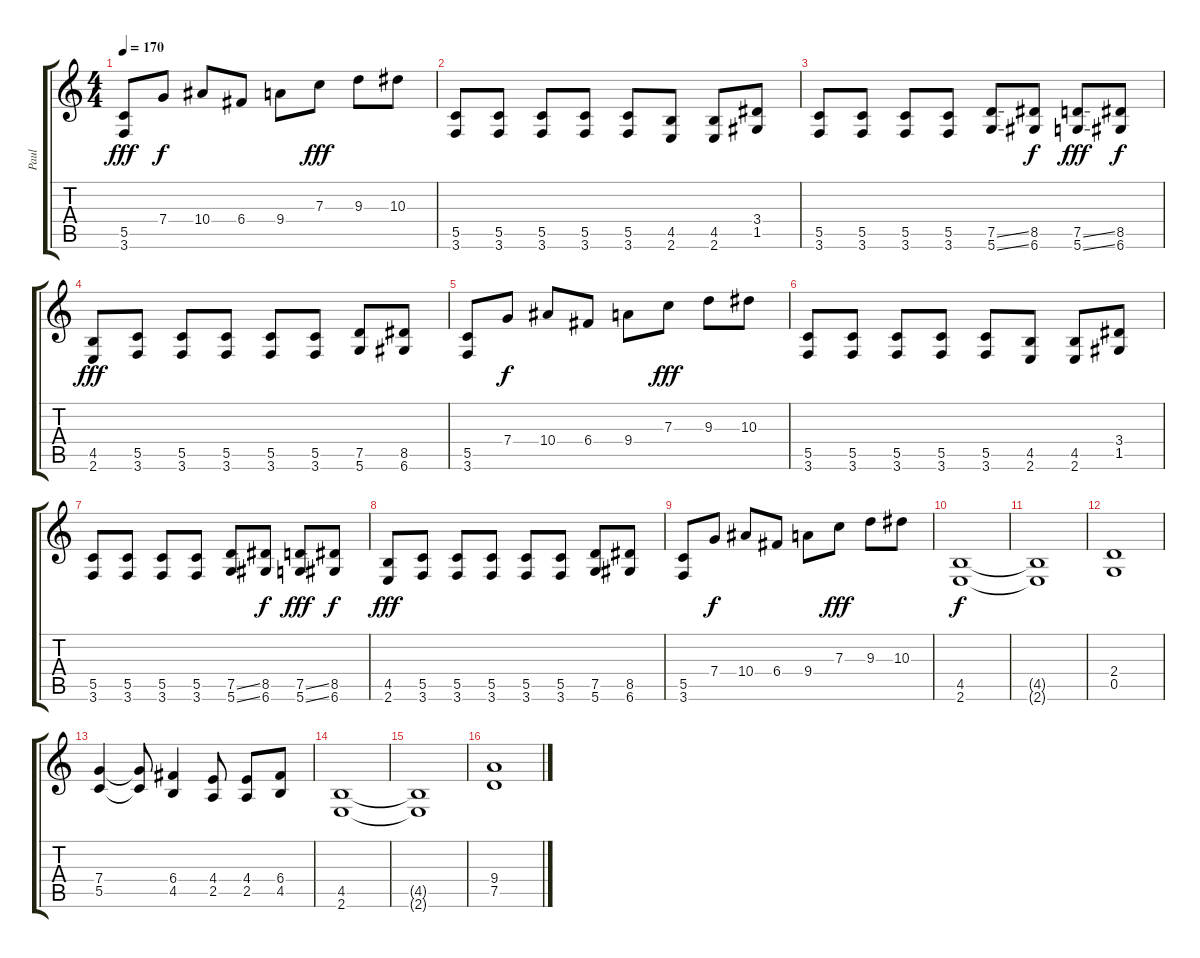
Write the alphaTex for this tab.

\track ("Paul" "Paul") {instrument distortionguitar}
\staff {score tabs}
\tuning (D4 A3 F3 C3 G2 D2) {hide}
\ts (4 4)
\tempo 170
\clef g2
\ks c
(5.5 3.6).8{dy fff} 7.4.8{dy f} 10.4.8 6.4.8 9.4.8 7.3.8{dy fff} 9.3.8 10.3.8 |
(5.5 3.6).8 (5.5 3.6).8 (5.5 3.6).8 (5.5 3.6).8 (5.5 3.6).8 (4.5 2.6).8 (4.5 2.6).8 (3.4 1.5).8 |
(5.5 3.6).8 (5.5 3.6).8 (5.5 3.6).8 (5.5 3.6).8 (7.5{ss} 5.6{ss}).8 (8.5 6.6).8{dy f} (7.5{ss} 5.6{ss}).8{dy fff} (8.5 6.6).8{dy f} |
(4.5 2.6).8{dy fff} (5.5 3.6).8 (5.5 3.6).8 (5.5 3.6).8 (5.5 3.6).8 (5.5 3.6).8 (7.5 5.6).8 (8.5 6.6).8 |
(5.5 3.6).8 7.4.8{dy f} 10.4.8 6.4.8 9.4.8 7.3.8{dy fff} 9.3.8 10.3.8 |
(5.5 3.6).8 (5.5 3.6).8 (5.5 3.6).8 (5.5 3.6).8 (5.5 3.6).8 (4.5 2.6).8 (4.5 2.6).8 (3.4 1.5).8 |
(5.5 3.6).8 (5.5 3.6).8 (5.5 3.6).8 (5.5 3.6).8 (7.5{ss} 5.6{ss}).8 (8.5 6.6).8{dy f} (7.5{ss} 5.6{ss}).8{dy fff} (8.5 6.6).8{dy f} |
(4.5 2.6).8{dy fff} (5.5 3.6).8 (5.5 3.6).8 (5.5 3.6).8 (5.5 3.6).8 (5.5 3.6).8 (7.5 5.6).8 (8.5 6.6).8 |
(5.5 3.6).8 7.4.8{dy f} 10.4.8 6.4.8 9.4.8 7.3.8{dy fff} 9.3.8 10.3.8 |
(4.5 2.6).1{dy f} |
(4.5{t} 2.6{t}).1 |
(2.4 0.5).1 |
(7.4 5.5).4 (7.4{t} 5.5{t}).8 (6.4 4.5).4 (4.4 2.5).8 (4.4 2.5).8 (6.4 4.5).8 |
(4.5 2.6).1 |
(4.5{t} 2.6{t}).1 |
(9.4 7.5).1
